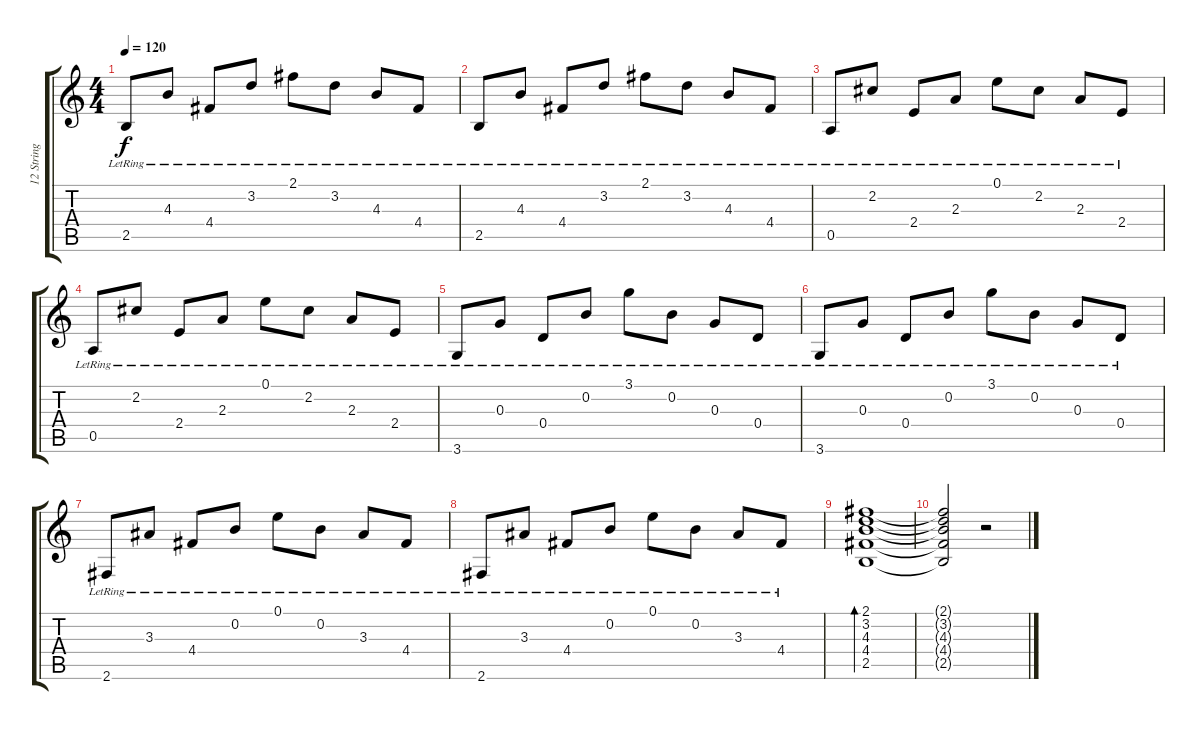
\track ("12 String" "12 String") {instrument acousticguitarsteel}
\staff {score tabs}
\tuning (E4 B3 G3 D3 A2 E2) {hide}
\ts (4 4)
\tempo 120
\clef g2
\ks c
2.5{lr}.8{dy f} 4.3{lr}.8 4.4{lr}.8 3.2{lr}.8 2.1{lr}.8 3.2{lr}.8 4.3{lr}.8 4.4{lr}.8 |
2.5{lr}.8 4.3{lr}.8 4.4{lr}.8 3.2{lr}.8 2.1{lr}.8 3.2{lr}.8 4.3{lr}.8 4.4{lr}.8 |
0.5{lr}.8 2.2{lr}.8 2.4{lr}.8 2.3{lr}.8 0.1{lr}.8 2.2{lr}.8 2.3{lr}.8 2.4{lr}.8 |
0.5{lr}.8 2.2{lr}.8 2.4{lr}.8 2.3{lr}.8 0.1{lr}.8 2.2{lr}.8 2.3{lr}.8 2.4{lr}.8 |
3.6{lr}.8 0.3{lr}.8 0.4{lr}.8 0.2{lr}.8 3.1{lr}.8 0.2{lr}.8 0.3{lr}.8 0.4{lr}.8 |
3.6{lr}.8 0.3{lr}.8 0.4{lr}.8 0.2{lr}.8 3.1{lr}.8 0.2{lr}.8 0.3{lr}.8 0.4{lr}.8 |
2.6{lr}.8 3.3{lr}.8 4.4{lr}.8 0.2{lr}.8 0.1{lr}.8 0.2{lr}.8 3.3{lr}.8 4.4{lr}.8 |
2.6{lr}.8 3.3{lr}.8 4.4{lr}.8 0.2{lr}.8 0.1{lr}.8 0.2{lr}.8 3.3{lr}.8 4.4{lr}.8 |
(2.1 3.2 4.3 4.4 2.5).1{bd 480} |
(2.1{t} 3.2{t} 4.3{t} 4.4{t} 2.5{t}).2 r.2
